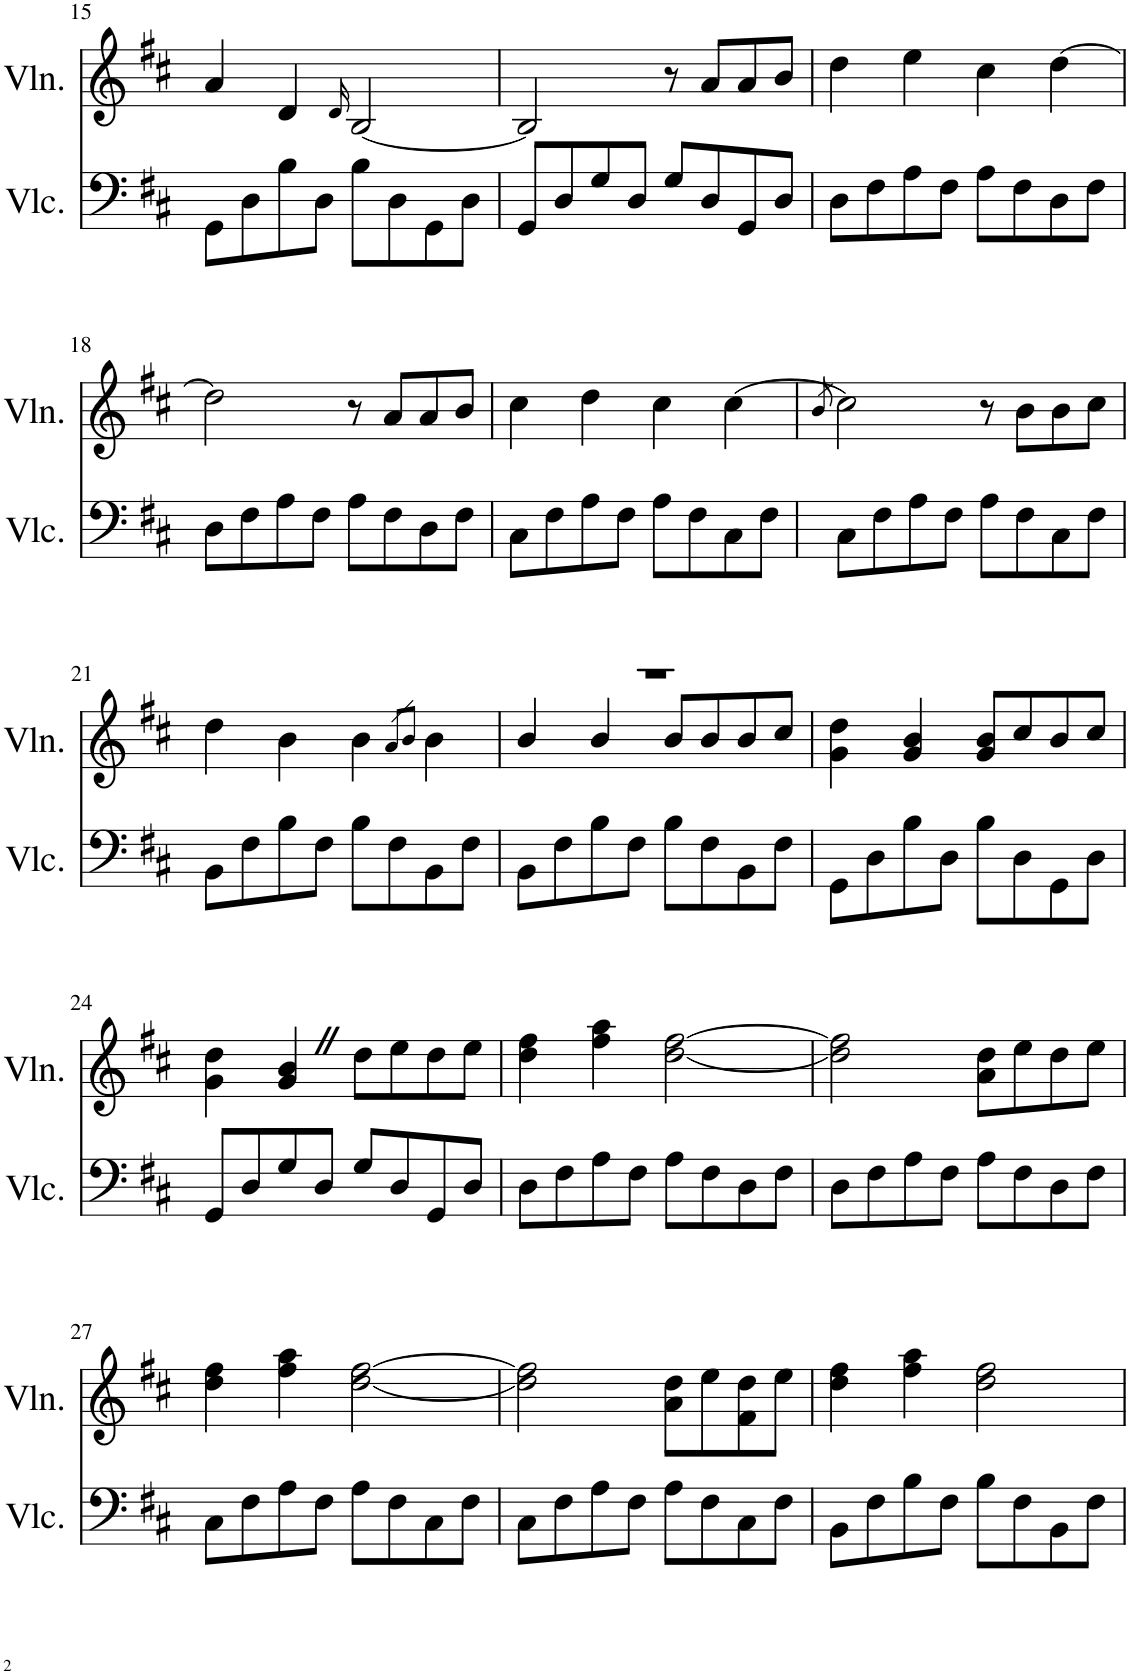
**kern	**kern
*part2	*part1
*staff2	*staff1
*I"Violoncello	*I"Violin
*I'Vlc.	*I'Vln.
!!LO:PB:g=z
*clefF4	*clefG2
*k[f#c#]	*k[f#c#]
*M4/4	*M4/4
=15	=15
8GG\L	4a/
8D\	.
8B\	4d/
8D\J	.
.	16qd/
8B\L	[2B/
8D\	.
8GG\	.
8D\J	.
=16	=16
8GG/L	2B/]
8D/	.
8G/	.
8D/J	.
8G/L	8r
8D/	8a/L
8GG/	8a/
8D/J	8b/J
=17	=17
8D\L	4dd\
8F#\	.
8A\	4ee\
8F#\J	.
8A\L	4cc#\
8F#\	.
8D\	[4dd\
8F#\J	.
!!LO:LB:g=z
=18	=18
8D\L	2dd\]
8F#\	.
8A\	.
8F#\J	.
8A\L	8r
8F#\	8a/L
8D\	8a/
8F#\J	8b/J
=19	=19
8C#\L	4cc#\
8F#\	.
8A\	4dd\
8F#\J	.
8A\L	4cc#\
8F#\	.
8C#\	[4cc#\
8F#\J	.
=20	=20
.	8qb/
8C#\L	2cc#\]
8F#\	.
8A\	.
8F#\J	.
8A\L	8r
8F#\	8b\L
8C#\	8b\
8F#\J	8cc#\J
!!LO:LB:g=z
=21	=21
8BB\L	4dd\
8F#\	.
8B\	4b\
8F#\J	.
8B\L	4b\
8F#\	.
.	8qa/L
.	8qb/J
8BB\	4b\
8F#\J	.
=22	=22
*	*^
8BB\L	1r	4b/
8F#\	.	.
8B\	.	4b/
8F#\J	.	.
8B\L	.	8b/L
8F#\	.	8b/
8BB\	.	8b/
8F#\J	.	8cc#/J
*	*v	*v
=23	=23
8GG\L	4g\ 4dd\
8D\	.
8B\	4g/ 4b/
8D\J	.
8B\L	8g/ 8b/L
8D\	8cc#/
8GG\	8b/
8D\J	8cc#/J
!!LO:LB:g=z
=24	=24
8GG/L	4g\ 4dd\
8D/	.
8G/	4g/Z 4b/Z
8D/J	.
8G/L	8dd\L
8D/	8ee\
8GG/	8dd\
8D/J	8ee\J
=25	=25
8D\L	4dd\ 4ff#\
8F#\	.
8A\	4ff#\ 4aa\
8F#\J	.
8A\L	[2dd\ [2ff#\
8F#\	.
8D\	.
8F#\J	.
=26	=26
8D\L	2dd\] 2ff#\]
8F#\	.
8A\	.
8F#\J	.
8A\L	8a\ 8dd\L
8F#\	8ee\
8D\	8dd\
8F#\J	8ee\J
!!LO:LB:g=z
=27	=27
8C#\L	4dd\ 4ff#\
8F#\	.
8A\	4ff#\ 4aa\
8F#\J	.
8A\L	[2dd\ [2ff#\
8F#\	.
8C#\	.
8F#\J	.
=28	=28
8C#\L	2dd\] 2ff#\]
8F#\	.
8A\	.
8F#\J	.
8A\L	8a\ 8dd\L
8F#\	8ee\
8C#\	8f#\ 8dd\
8F#\J	8ee\J
=29	=29
8BB\L	4dd\ 4ff#\
8F#\	.
8B\	4ff#\ 4aa\
8F#\J	.
8B\L	2dd\ 2ff#\
8F#\	.
8BB\	.
8F#\J	.
=	=
*-	*-
